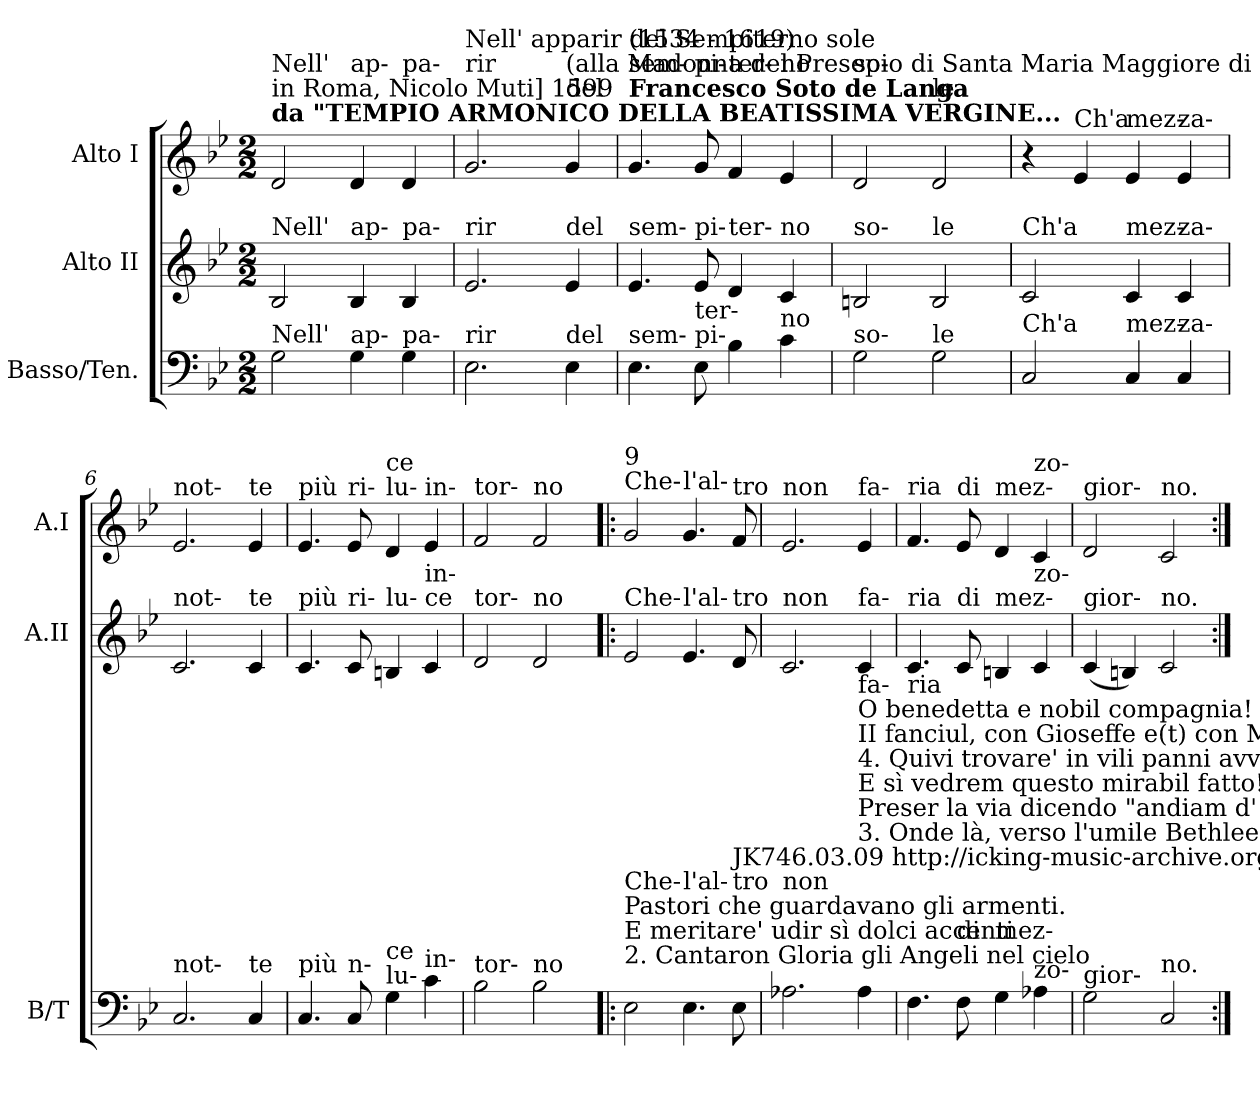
**kern	**kern	**kern
*part3	*part2	*part1
*staff3	*staff2	*staff1
*I"Basso/Ten.	*I"Alto II	*I"Alto I
*I'B/T	*I'A.II	*I'A.I
*clefF4	*clefG2	*clefG2
*k[b-e-]	*k[b-e-]	*k[b-e-]
*M2/2	*M2/2	*M2/2
=1	=1	=1
!	!	!LO:TX:a:B:t=da "TEMPIO ARMONICO DELLA BEATISSIMA VERGINE...
!	!	!LO:TX:a:t=in Roma, Nicolo Muti] 1599
!	!	!LO:TX:a:t=Nell'
!	!LO:TX:a:t=Nell'	!
!LO:TX:a:t=Nell'	!	!
2G\	2B-/	2d/
!	!	!LO:TX:a:t=ap-
!	!LO:TX:a:t=ap-	!
!LO:TX:a:t=ap-	!	!
4G\	4B-/	4d/
!	!	!LO:TX:a:t=pa-
!	!LO:TX:a:t=pa-	!
!LO:TX:a:t=pa-	!	!
4G\	4B-/	4d/
=2	=2	=2
!	!	!LO:TX:a:t=rir
!	!	!LO:TX:a:t=Nell' apparir del Sempiterno sole
!	!LO:TX:a:t=rir	!
!LO:TX:a:t=rir	!	!
2.E-\	2.e-/	2.g/
!	!	!LO:TX:a:t=del
!	!	!LO:TX:a:t=(alla Madonna del Presepio di Santa Maria Maggiore di Roma)
!	!LO:TX:a:t=del	!
!LO:TX:a:t=del	!	!
4E-\	4e-/	4g/
=3	=3	=3
!	!	!LO:TX:a:B:t=Francesco Soto de Langa
!	!	!LO:TX:a:t=(1534 - 1619)
!	!	!LO:TX:a:t=sem-
!	!LO:TX:a:t=sem-	!
!LO:TX:a:t=sem-	!	!
4.E-\	4.e-/	4.g/
!	!	!LO:TX:a:t=pi-
!	!LO:TX:a:t=pi-	!
!LO:TX:a:t=pi-	!	!
!LO:TX:a:t=ter-	!	!
8E-\	8e-/	8g/
!	!	!LO:TX:a:t=ter-
!	!LO:TX:a:t=ter-	!
4B-\	4d/	4f/
!	!	!LO:TX:a:t=no
!	!LO:TX:a:t=no	!
!LO:TX:a:t=no	!	!
4c\	4c/	4e-/
=4	=4	=4
!	!	!LO:TX:a:t=so-
!	!LO:TX:a:t=so-	!
!LO:TX:a:t=so-	!	!
2G\	2Bn/	2d/
!	!	!LO:TX:a:t=le
!	!LO:TX:a:t=le	!
!LO:TX:a:t=le	!	!
2G\	2B/	2d/
!!LO:LB:g=z
=5	=5	=5
!	!LO:TX:a:t=Ch'a	!
!LO:TX:a:t=Ch'a	!	!
2C/	2c/	4r
!	!	!LO:TX:a:t=Ch'a
.	.	4e-/
!	!	!LO:TX:a:t=mez-
!	!LO:TX:a:t=mez-	!
!LO:TX:a:t=mez-	!	!
4C/	4c/	4e-/
!	!	!LO:TX:a:t=za-
!	!LO:TX:a:t=za-	!
!LO:TX:a:t=za-	!	!
4C/	4c/	4e-/
=6	=6	=6
!	!	!LO:TX:a:t=not-
!	!LO:TX:a:t=not-	!
!LO:TX:a:t=not-	!	!
2.C/	2.c/	2.e-/
!	!	!LO:TX:a:t=te
!	!LO:TX:a:t=te	!
!LO:TX:a:t=te	!	!
4C/	4c/	4e-/
=7	=7	=7
!	!	!LO:TX:a:t=più
!	!LO:TX:a:t=più	!
!LO:TX:a:t=più	!	!
4.C/	4.c/	4.e-/
!	!	!LO:TX:a:t=ri-
!	!LO:TX:a:t=ri-	!
!LO:TX:a:t=n-	!	!
8C/	8c/	8e-/
!	!	!LO:TX:a:t=lu-
!	!	!LO:TX:a:t=ce
!	!LO:TX:a:t=lu-	!
!LO:TX:a:t=lu-	!	!
!LO:TX:a:t=ce	!	!
4G\	4Bn/	4d/
!	!	!LO:TX:a:t=in-
!	!LO:TX:a:t=ce	!
!	!LO:TX:a:t=in-	!
!LO:TX:a:t=in-	!	!
4c\	4c/	4e-/
=8	=8	=8
!	!	!LO:TX:a:t=tor-
!	!LO:TX:a:t=tor-	!
!LO:TX:a:t=tor-	!	!
2B-\	2d/	2f/
!	!	!LO:TX:a:t=no
!	!LO:TX:a:t=no	!
!LO:TX:a:t=no	!	!
2B-\	2d/	2f/
!!LO:LB:g=z
=9!|:	=9!|:	=9!|:
!	!	!LO:TX:a:t=Che-
!	!	!LO:TX:a:t=9
!	!LO:TX:a:t=Che-	!
!LO:TX:a:t=2. Cantaron Gloria gli Angeli nel cielo	!	!
!LO:TX:a:t=E meritare' udir sì dolci accenti	!	!
!LO:TX:a:t=Pastori che guardavano gli armenti.	!	!
!LO:TX:a:t=Che-	!	!
2E-\	2e-/	2g/
!	!	!LO:TX:a:t=l'al-
!	!LO:TX:a:t=l'al-	!
!LO:TX:a:t=l'al-	!	!
4.E-\	4.e-/	4.g/
!	!	!LO:TX:a:t=tro
!	!LO:TX:a:t=tro	!
!LO:TX:a:t=tro	!	!
!LO:TX:a:t=JK746.03.09 http&colon;//icking-music-archive.org	!	!
8E-\	8d/	8f/
=10	=10	=10
!	!	!LO:TX:a:t=non
!	!LO:TX:a:t=non	!
!LO:TX:a:t=non	!	!
2.A-X\	2.c/	2.e-/
!	!	!LO:TX:a:t=fa-
!	!LO:TX:a:t=fa-	!
!LO:TX:a:t=3. Onde là, verso  l'umile  Bethleemme	!	!
!LO:TX:a:t=Preser la via dicendo "andiam d' un tratto	!	!
!LO:TX:a:t=E sì vedrem questo mirabil fatto!"	!	!
!LO:TX:a:t=4. Quivi trovare' in vili panni avvolto	!	!
!LO:TX:a:t=II fanciul, con Gioseffe e(t) con Maria	!	!
!LO:TX:a:t=O benedetta e nobil compagnia!	!	!
!LO:TX:a:t=fa-	!	!
4A-\	4c/	4e-/
=11	=11	=11
!	!	!LO:TX:a:t=ria
!	!LO:TX:a:t=ria	!
!LO:TX:a:t=ria	!	!
4.F\	4.c/	4.f/
!	!	!LO:TX:a:t=di
!	!LO:TX:a:t=di	!
!LO:TX:a:t=di	!	!
8F\	8c/	8e-/
!	!	!LO:TX:a:t=mez-
!	!LO:TX:a:t=mez-	!
!LO:TX:a:t=mez-	!	!
4G\	4Bn/	4d/
!	!	!LO:TX:a:t=zo-
!	!LO:TX:a:t=zo-	!
!LO:TX:a:t=zo-	!	!
4A-X\	4c/	4c/
=12	=12	=12
!	!	!LO:TX:a:t=gior-
!	!LO:TX:a:t=gior-	!
!LO:TX:a:t=gior-	!	!
2G\	(4c/	2d/
.	4Bn/)	.
!	!	!LO:TX:a:t=no.
!	!LO:TX:a:t=no.	!
!LO:TX:a:t=no.	!	!
2C/	2c/	2c/
=:|!	=:|!	=:|!
*-	*-	*-
